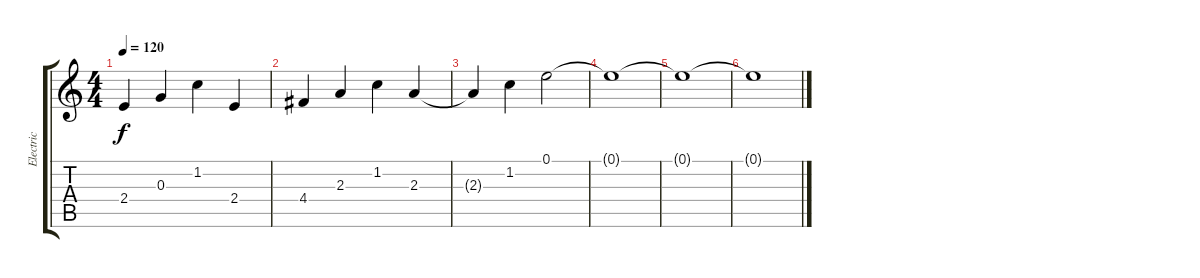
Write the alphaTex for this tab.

\track ("Electric" "Electric") {instrument overdrivenguitar}
\staff {score tabs}
\tuning (E4 B3 G3 D3 A2 E2) {hide}
\ts (4 4)
\tempo 120
\clef g2
\ks c
2.4.4{dy f} 0.3.4 1.2.4 2.4.4 |
4.4.4 2.3.4 1.2.4 2.3.4 |
2.3{t}.4 1.2.4 0.1.2 |
0.1{t}.1 |
0.1{t}.1 |
0.1{t}.1
